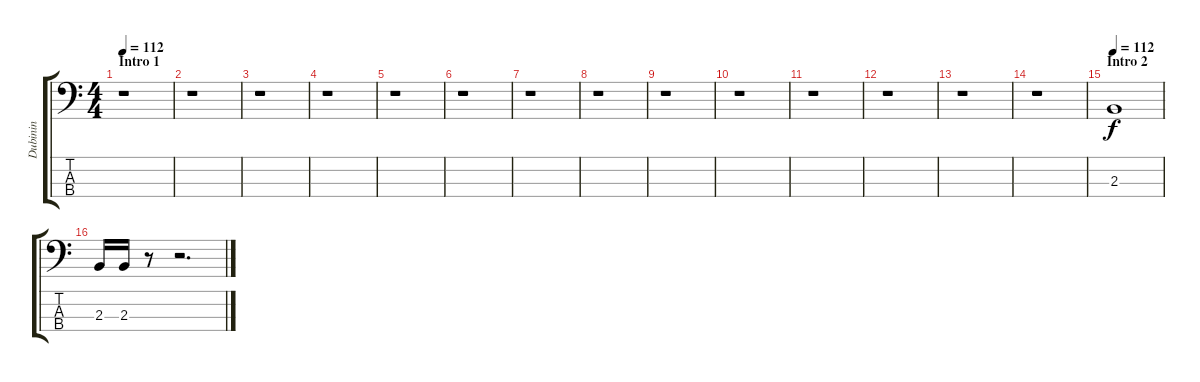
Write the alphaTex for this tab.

\track ("Dubinin" "Dubinin") {instrument electricbassfinger}
\staff {score tabs}
\tuning (G2 D2 A1 E1) {hide}
\ts (4 4)
\section ("" "Intro 1")
\tempo 112
\tempo 78
\tempo 112
\clef f4
\ks c
r.1{dy f instrument electricbassfinger} |
r.1 |
r.1 |
r.1 |
r.1 |
r.1 |
r.1 |
r.1 |
r.1 |
r.1 |
r.1 |
r.1 |
r.1 |
r.1 |
\section ("" "Intro 2")
\tempo 112
2.3.1 |
2.3.16 2.3.16 r.8 r.2{d}
